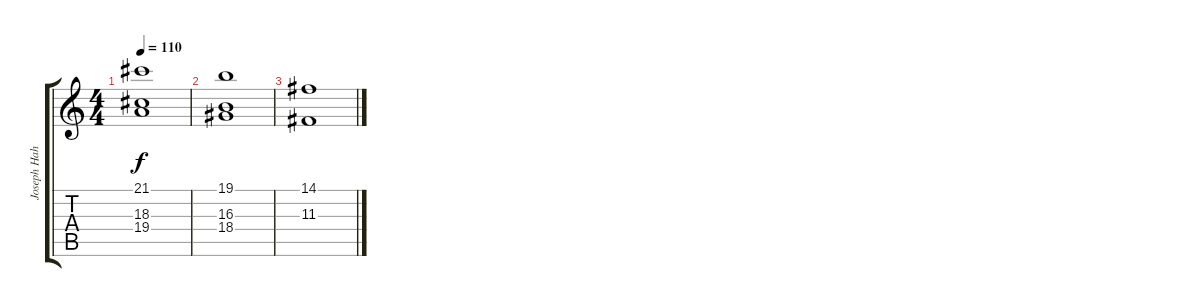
\track ("Joseph Hahn (Sampler)" "Joseph Hah") {instrument pad7halo}
\staff {score tabs}
\tuning (E4 B3 G3 D3 A2 E2) {hide}
\ts (4 4)
\tempo 110
\clef g2
\ks c
(21.1 18.3 19.4).1{dy f} |
(19.1 16.3 18.4).1 |
(14.1 11.3).1
